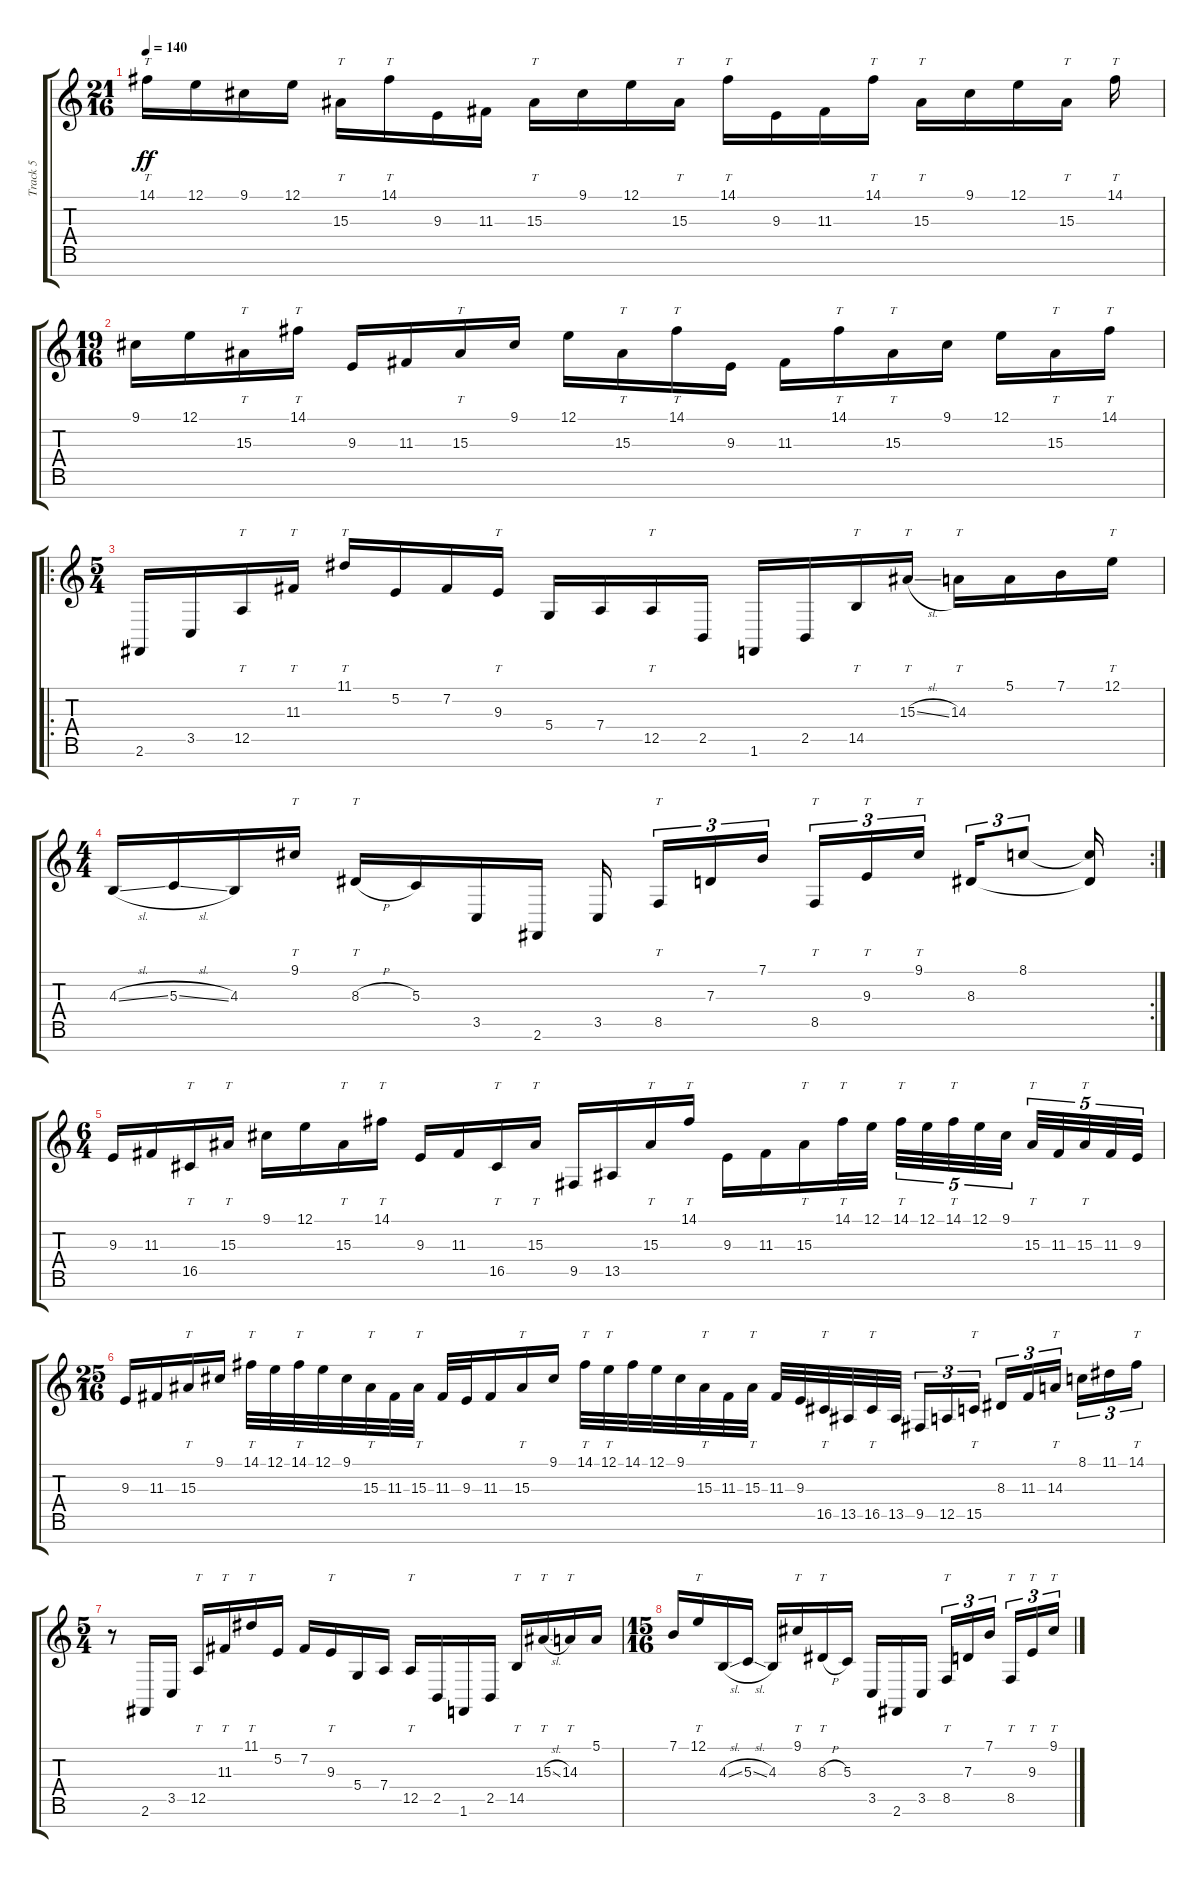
\track ("Track 5" "Track 5") {instrument acousticgrandpiano}
\staff {score tabs}
\tuning (E4 B3 G3 D3 A2 E2 B1) {hide}
\ts (21 16)
\tempo 140
\clef g2
\ks c
14.1.16{tt dy ff} 12.1.16 9.1.16 12.1.16 15.3.16{tt} 14.1.16{tt} 9.3.16 11.3.16 15.3.16{tt} 9.1.16 12.1.16 15.3.16{tt} 14.1.16{tt} 9.3.16 11.3.16 14.1.16{tt} 15.3.16{tt} 9.1.16 12.1.16 15.3.16{tt} 14.1.16{tt} |
\ts (19 16)
9.1.16 12.1.16 15.3.16{tt} 14.1.16{tt} 9.3.16 11.3.16 15.3.16{tt} 9.1.16 12.1.16 15.3.16{tt} 14.1.16{tt} 9.3.16 11.3.16 14.1.16{tt} 15.3.16{tt} 9.1.16 12.1.16 15.3.16{tt} 14.1.16{tt} |
\ro
\ts (5 4)
2.6.16 3.5.16 12.5.16{tt} 11.3.16{tt} 11.1.16{tt} 5.2.16 7.2.16 9.3.16{tt} 5.4.16 7.4.16 12.5.16{tt} 2.5.16 1.6.16 2.5.16 14.5.16{tt} 15.3{sl}.16{tt} 14.3.16{tt} 5.1.16 7.1.16 12.1.16{tt} |
\rc 2
\ts (4 4)
4.3{sl}.16 5.3{sl}.16 4.3.16 9.1.16{tt} 8.3{h}.16{tt} 5.3.16 3.5.16 2.6.16 3.5.16{beam splitsecondary} 8.5.16{tt tu (3 2)} 7.3.16{tu (3 2)} 7.1.16{tu (3 2) beam splitsecondary} 8.5.16{tt tu (3 2)} 9.3.16{tt tu (3 2)} 9.1.16{tt tu (3 2) beam splitsecondary} 8.3.16{tu (3 2)} 8.1.8{tu (3 2)} (8.1{t} 8.3{t}).16 |
\ts (6 4)
9.3.16 11.3.16 16.5.16{tt} 15.3.16{tt} 9.1.16 12.1.16 15.3.16{tt} 14.1.16{tt} 9.3.16 11.3.16 16.5.16{tt} 15.3.16{tt} 9.5.16 13.5.16 15.3.16{tt} 14.1.16{tt} 9.3.16 11.3.16 15.3.16{tt} 14.1.32{tt} 12.1.32{beam splitsecondary} 14.1.32{tt tu (5 4)} 12.1.32{tu (5 4)} 14.1.32{tt tu (5 4)} 12.1.32{tu (5 4)} 9.1.32{tu (5 4) beam splitsecondary} 15.3.32{tt tu (5 4)} 11.3.32{tu (5 4)} 15.3.32{tt tu (5 4)} 11.3.32{tu (5 4)} 9.3.32{tu (5 4)} |
\ts (25 16)
9.3.16 11.3.16 15.3.16{tt} 9.1.16 14.1.32{tt} 12.1.32 14.1.32{tt} 12.1.32 9.1.32 15.3.32{tt} 11.3.32 15.3.32{tt} 11.3.32 9.3.32 11.3.16 15.3.16{tt} 9.1.16 14.1.32{tt} 12.1.32{tt} 14.1.32 12.1.32 9.1.32 15.3.32{tt} 11.3.32 15.3.32{tt} 11.3.32 9.3.32 16.5.32{tt} 13.5.32 16.5.32{tt} 13.5.32 9.5.16{tu (3 2)} 12.5.16{tu (3 2)} 15.5.16{tt tu (3 2)} 8.3.16{tu (3 2)} 11.3.16{tu (3 2)} 14.3.16{tt tu (3 2)} 8.1.16{tu (3 2)} 11.1.16{tu (3 2)} 14.1.16{tt tu (3 2)} |
\ts (5 4)
r.8 2.6.16 3.5.16 12.5.16{tt} 11.3.16{tt} 11.1.16{tt} 5.2.16 7.2.16 9.3.16{tt} 5.4.16 7.4.16 12.5.16{tt} 2.5.16 1.6.16 2.5.16 14.5.16{tt} 15.3{sl}.16{tt} 14.3.16{tt} 5.1.16 |
\ts (15 16)
7.1.16 12.1.16{tt} 4.3{sl}.16 5.3{sl}.16 4.3.16 9.1.16{tt} 8.3{h}.16{tt} 5.3.16 3.5.16 2.6.16 3.5.16{beam splitsecondary} 8.5.16{tt tu (3 2)} 7.3.16{tu (3 2)} 7.1.16{tu (3 2) beam splitsecondary} 8.5.16{tt tu (3 2)} 9.3.16{tt tu (3 2)} 9.1.16{tt tu (3 2)}
